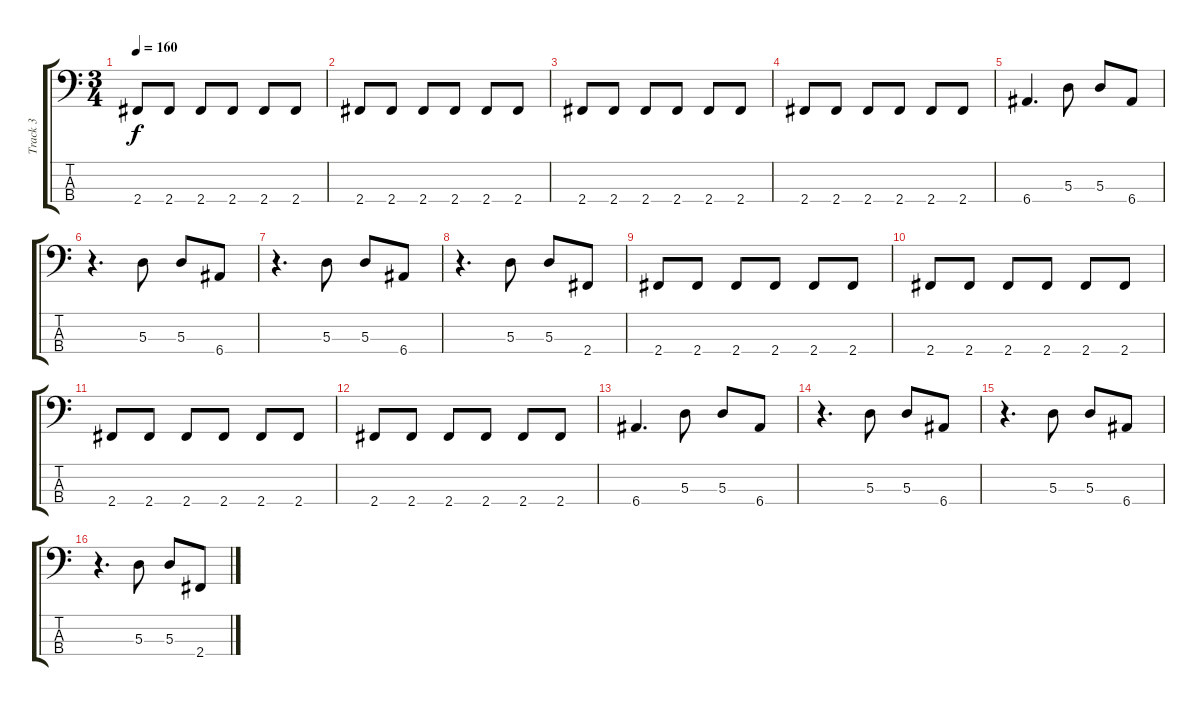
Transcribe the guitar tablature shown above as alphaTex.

\track ("Track 3" "Track 3") {instrument electricbasspick}
\staff {score tabs}
\tuning (G2 D2 A1 E1) {hide}
\ts (3 4)
\tempo 160
\clef f4
\ks c
2.4.8{dy f} 2.4.8 2.4.8 2.4.8 2.4.8 2.4.8 |
2.4.8 2.4.8 2.4.8 2.4.8 2.4.8 2.4.8 |
2.4.8 2.4.8 2.4.8 2.4.8 2.4.8 2.4.8 |
2.4.8 2.4.8 2.4.8 2.4.8 2.4.8 2.4.8 |
6.4.4{d} 5.3.8 5.3.8 6.4.8 |
r.4{d} 5.3.8 5.3.8 6.4.8 |
r.4{d} 5.3.8 5.3.8 6.4.8 |
r.4{d} 5.3.8 5.3.8 2.4.8 |
2.4.8 2.4.8 2.4.8 2.4.8 2.4.8 2.4.8 |
2.4.8 2.4.8 2.4.8 2.4.8 2.4.8 2.4.8 |
2.4.8 2.4.8 2.4.8 2.4.8 2.4.8 2.4.8 |
2.4.8 2.4.8 2.4.8 2.4.8 2.4.8 2.4.8 |
6.4.4{d} 5.3.8 5.3.8 6.4.8 |
r.4{d} 5.3.8 5.3.8 6.4.8 |
r.4{d} 5.3.8 5.3.8 6.4.8 |
r.4{d} 5.3.8 5.3.8 2.4.8
